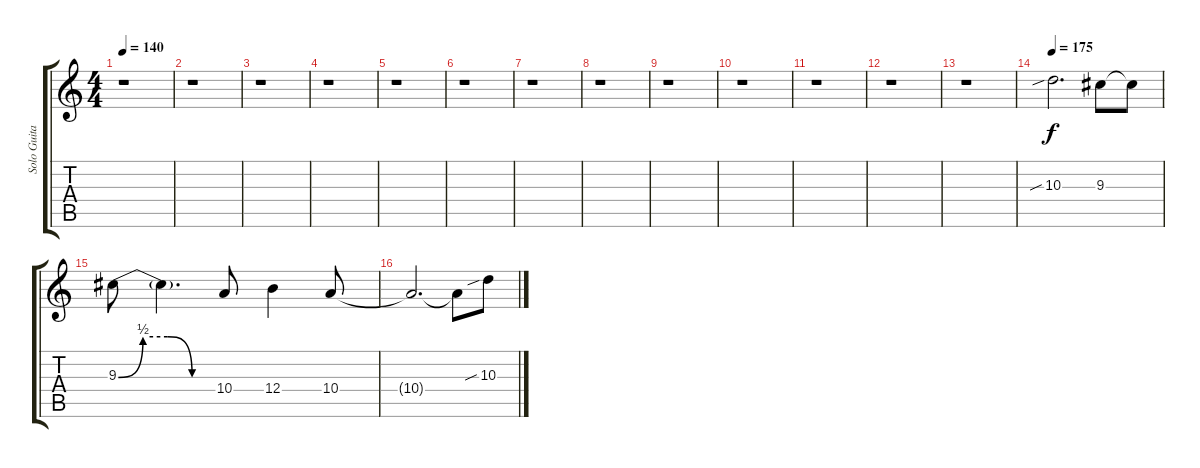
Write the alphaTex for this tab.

\track ("Solo Guitar" "Solo Guita") {instrument distortionguitar}
\staff {score tabs}
\tuning (Db4 Ab3 E3 B2 Gb2 B1) {hide}
\ts (4 4)
\tempo 140
\clef g2
\ks c
r.1{dy f} |
r.1 |
r.1 |
r.1 |
r.1 |
r.1 |
r.1 |
r.1 |
r.1 |
r.1 |
r.1 |
r.1 |
r.1 |
\tempo 175
10.3{sib}.2{d} 9.3.8 9.3{t}.8 |
9.3{be (custom 0 0 15 2 30 2 45 0 60 0)}.8 9.3{t}.4{d} 10.4.8 12.4.4 10.4.8 |
10.4{t}.2{d} 10.4{t}.8 10.3{sib}.8
